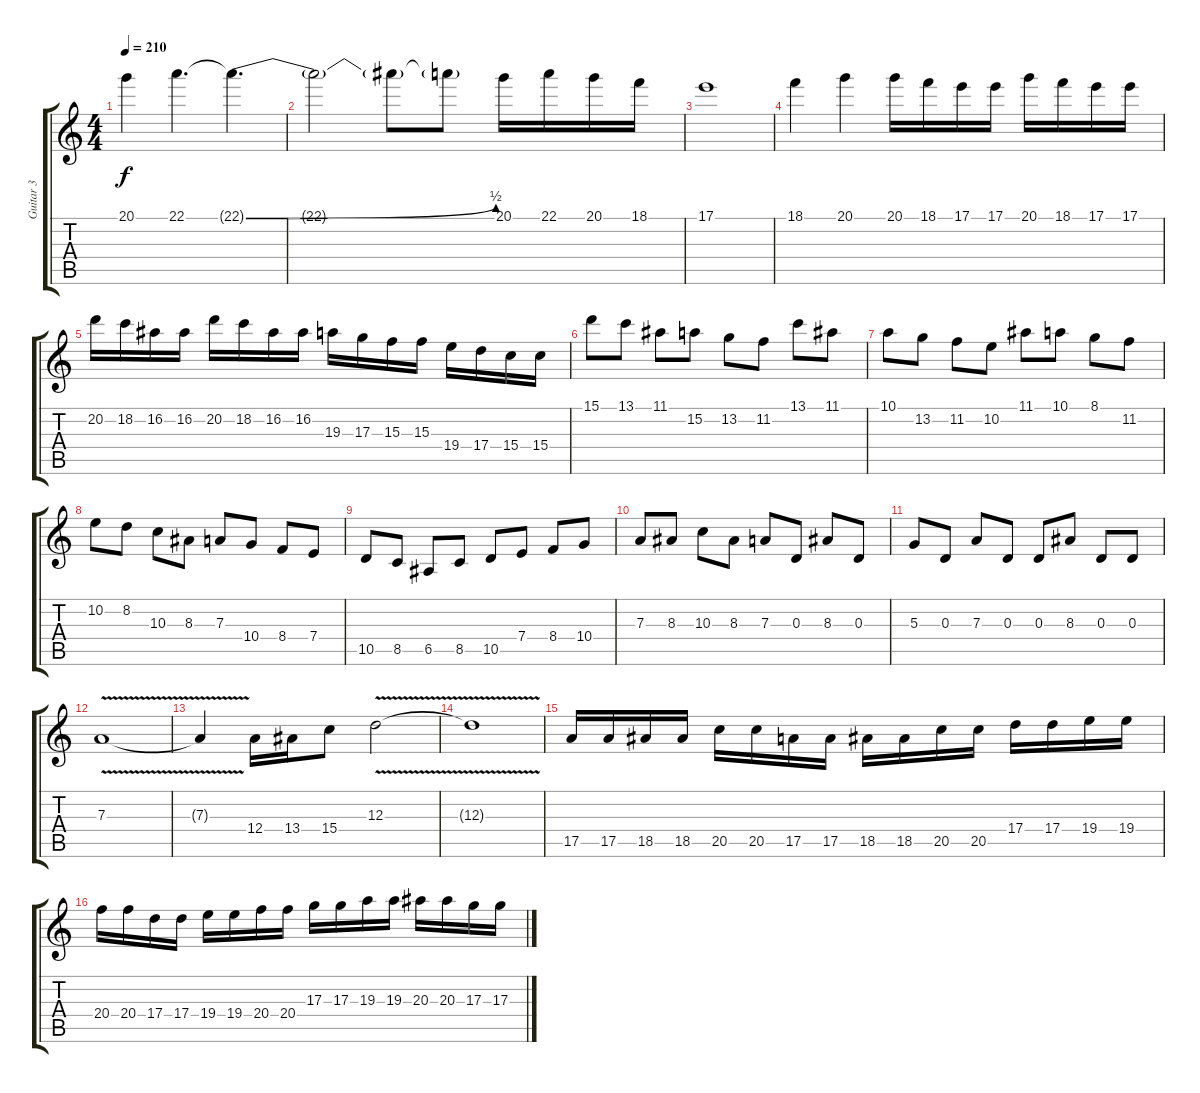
\track ("Guitar 3" "Guitar 3") {instrument distortionguitar}
\staff {score tabs}
\tuning (B3 Gb3 D3 A2 E2 B1) {hide}
\ts (4 4)
\tempo 210
\clef g2
\ks c
20.1{t}.4{dy f} 22.1.4{d} 22.1{be (bend 0 0 60 2) t}.4{d} |
22.1{t}.2 22.1{t}.8 22.1{t}.8 20.1.16 22.1.16 20.1.16 18.1.16 |
17.1.1 |
18.1.4 20.1.4 20.1.16 18.1.16 17.1.16 17.1.16 20.1.16 18.1.16 17.1.16 17.1.16 |
20.2.16 18.2.16 16.2.16 16.2.16 20.2.16 18.2.16 16.2.16 16.2.16 19.3.16 17.3.16 15.3.16 15.3.16 19.4.16 17.4.16 15.4.16 15.4.16 |
15.1.8 13.1.8 11.1.8 15.2.8 13.2.8 11.2.8 13.1.8 11.1.8 |
10.1.8 13.2.8 11.2.8 10.2.8 11.1.8 10.1.8 8.1.8 11.2.8 |
10.2.8 8.2.8 10.3.8 8.3.8 7.3.8 10.4.8 8.4.8 7.4.8 |
10.5.8 8.5.8 6.5.8 8.5.8 10.5.8 7.4.8 8.4.8 10.4.8 |
7.3.8 8.3.8 10.3.8 8.3.8 7.3.8 0.3.8 8.3.8 0.3.8 |
5.3.8 0.3.8 7.3.8 0.3.8 0.3.8 8.3.8 0.3.8 0.3.8 |
7.3{v}.1 |
7.3{t}.4 12.4.16 13.4.16 15.4.8 12.3{v}.2 |
12.3{t}.1 |
17.5.16 17.5.16 18.5.16 18.5.16 20.5.16 20.5.16 17.5.16 17.5.16 18.5.16 18.5.16 20.5.16 20.5.16 17.4.16 17.4.16 19.4.16 19.4.16 |
20.4.16 20.4.16 17.4.16 17.4.16 19.4.16 19.4.16 20.4.16 20.4.16 17.3.16 17.3.16 19.3.16 19.3.16 20.3.16 20.3.16 17.3.16 17.3.16
